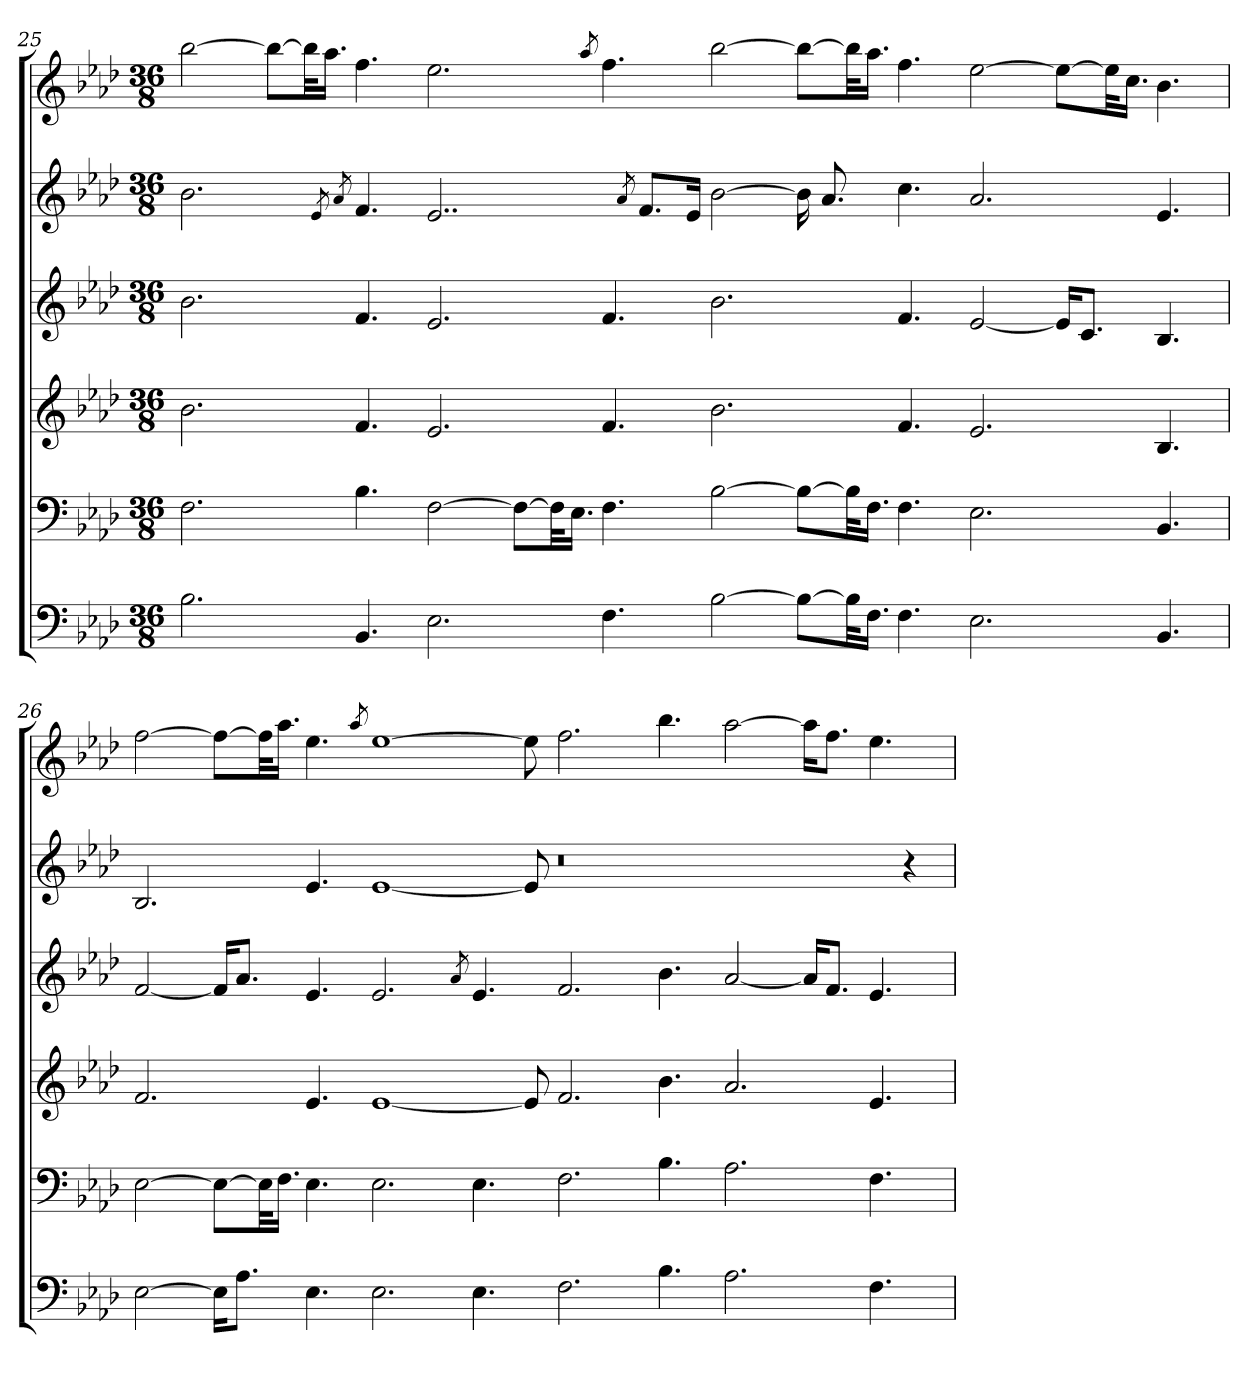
**kern	**kern	**kern	**kern	**kern	**kern
*part6	*part5	*part4	*part3	*part2	*part1
*staff6	*staff5	*staff4	*staff3	*staff2	*staff1
*clefF4	*clefF4	*clefG2	*clefG2	*clefG2	*clefG2
*k[b-e-a-d-]	*k[b-e-a-d-]	*k[b-e-a-d-]	*k[b-e-a-d-]	*k[b-e-a-d-]	*k[b-e-a-d-]
*M36/8	*M36/8	*M36/8	*M36/8	*M36/8	*M36/8
=25	=25	=25	=25	=25	=25
2.B-	2.F	2.b-	2.b-	2.b-	[2bb-
.	.	.	.	.	8bb-\L_
.	.	.	.	.	32bb-\KL]
.	.	.	.	.	16.aa-\JJ
.	.	.	.	8qe-	.
.	.	.	.	8qa-	.
4.BB-	4.B-	4.f	4.f	4.f	4.ff
2.E-	[2F	2.e-	2.e-	2..e-	2.ee-
.	8F\L_	.	.	.	.
.	32F\KL]	.	.	.	.
.	16.E-\JJ	.	.	.	.
.	.	.	.	.	8qaa-
4.F	4.F	4.f	4.f	.	4.ff
.	.	.	.	8qa-	.
.	.	.	.	8.f/L	.
.	.	.	.	16e-/Jk	.
[2B-	[2B-	2.b-	2.b-	[2b-	[2bb-
8B-\L_	8B-\L_	.	.	16b-]	8bb-\L_
.	.	.	.	8.a-	.
32B-\KL]	32B-\KL]	.	.	.	32bb-\KL]
16.F\JJ	16.F\JJ	.	.	.	16.aa-\JJ
4.F	4.F	4.f	4.f	4.cc	4.ff
2.E-	2.E-	2.e-	[2e-	2.a-	[2ee-
.	.	.	16e-/KL]	.	8ee-\L_
.	.	.	8.c/J	.	.
.	.	.	.	.	32ee-\KL]
.	.	.	.	.	16.cc\JJ
4.BB-	4.BB-	4.B-	4.B-	4.e-	4.b-
=26	=26	=26	=26	=26	=26
[2E-	[2E-	2.f	[2f	2.B-	[2ff
16E-\KL]	8E-\L_	.	16f/KL]	.	8ff\L_
8.A-\J	.	.	8.a-/J	.	.
.	32E-\KL]	.	.	.	32ff\KL]
.	16.F\JJ	.	.	.	16.aa-\JJ
4.E-	4.E-	4.e-	4.e-	4.e-	4.ee-
.	.	.	.	.	8qaa-
2.E-	2.E-	[1e-	2.e-	[1e-	[1ee-
.	.	.	8qa-	.	.
4.E-	4.E-	.	4.e-	.	.
.	.	8e-]	.	8e-]	8ee-]
2.F	2.F	2.f	2.f	0r	2.ff
4.B-	4.B-	4.b-	4.b-	.	4.bb-
2.A-	2.A-	2.a-	[2a-	.	[2aa-
.	.	.	16a-/KL]	.	16aa-\KL]
.	.	.	8.f/J	.	8.ff\J
4.F	4.F	4.e-	4.e-	.	4.ee-
.	.	.	.	4r	.
=	=	=	=	=	=
*-	*-	*-	*-	*-	*-
